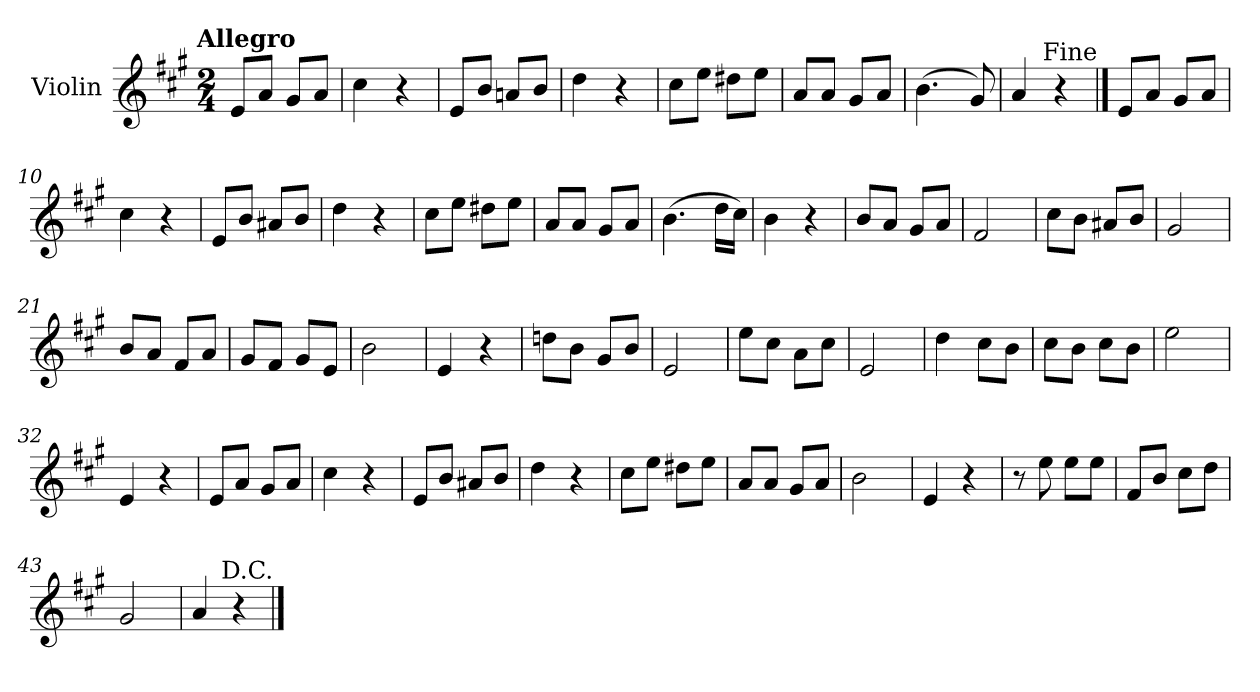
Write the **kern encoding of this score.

**kern
*part1
*staff1
*I"Violin
*I'Vln.
*clefG2
*k[f#c#g#]
!!LO:TX:omd:t=Allegro
*M2/4
*MM144
=1
8e/L
8a/J
8g#/L
8a/J
=2
4cc#\
4r
=3
8e/L
8b/J
8an/L
8b/J
=4
4dd\
4r
=5
8cc#\L
8ee\J
8dd#X\L
8ee\J
=6
8a/L
8a/J
8g#/L
8a/J
=7
(>4.b\
8g#/)
=8
4a/
4r
!LO:TX:a:rj:t=Fine
!!LO:LB:g=z
==9
8e/L
8a/J
8g#/L
8a/J
=10
4cc#\
4r
=11
8e/L
8b/J
8a#X/L
8b/J
=12
4dd\
4r
=13
8cc#\L
8ee\J
8dd#X\L
8ee\J
=14
8a/L
8a/J
8g#/L
8a/J
=15
(>4.b\
16dd\LL
16cc#\JJ)
=16
4b\
4r
!!LO:LB:g=z
=17
8b/L
8a/J
8g#/L
8a/J
=18
2f#/
=19
8cc#\L
8b\J
8a#X/L
8b/J
=20
2g#/
=21
8b/L
8a/J
8f#/L
8a/J
=22
8g#/L
8f#/J
8g#/L
8e/J
=23
2b\
=24
4e/
4r
=25
8ddn\L
8b\J
8g#/L
8b/J
=26
2e/
!!LO:LB:g=z
=27
8ee\L
8cc#\J
8a\L
8cc#\J
=28
2e/
=29
4dd\
8cc#\L
8b\J
=30
8cc#\L
8b\J
8cc#\L
8b\J
=31
2ee\
=32
4e/
4r
=33
8e/L
8a/J
8g#/L
8a/J
=34
4cc#\
4r
=35
8e/L
8b/J
8a#X/L
8b/J
=36
4dd\
4r
!!LO:LB:g=z
=37
8cc#\L
8ee\J
8dd#X\L
8ee\J
=38
8a/L
8a/J
8g#/L
8a/J
=39
2b\
=40
4e/
4r
=41
8r
8ee\
8ee\L
8ee\J
=42
8f#/L
8b/J
8cc#\L
8dd\J
=43
2g#/
=44
4a/
4r
!LO:TX:a:rj:t=D.C.
==
*-
